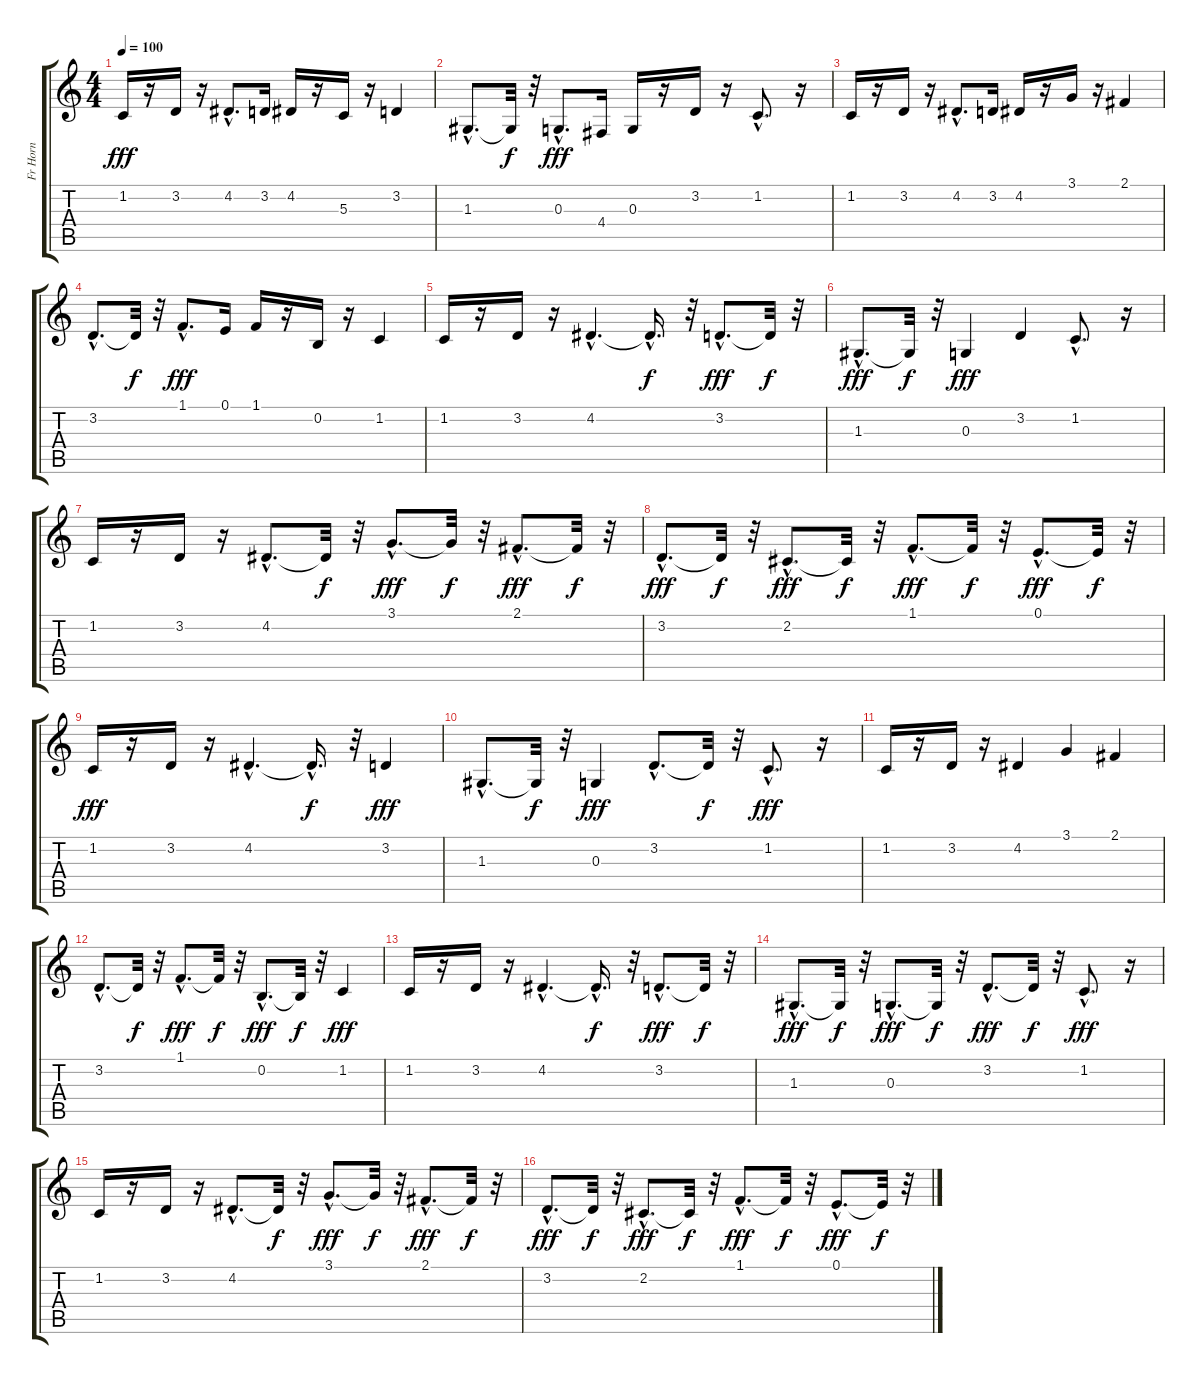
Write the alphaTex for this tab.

\track ("Fr Horn" "Fr Horn") {instrument frenchhorn}
\staff {score tabs}
\tuning (E4 B3 G3 D3 A2 E2) {hide}
\ts (4 4)
\tempo 100
\clef g2
\ks c
1.2.16{dy fff} r.16 3.2.16 r.16 4.2{hac}.8{d} 3.2.16 4.2.16 r.16 5.3.16 r.16 3.2.4 |
1.3{hac}.8{d} 1.3{t}.32{dy f} r.32 0.3{hac}.8{d dy fff} 4.4.16 0.3.16 r.16 3.2.16 r.16 1.2{hac}.8{d} r.16 |
1.2.16 r.16 3.2.16 r.16 4.2{hac}.8{d} 3.2.16 4.2.16 r.16 3.1.16 r.16 2.1.4 |
3.2{hac}.8{d} 3.2{t}.32{dy f} r.32 1.1{hac}.8{d dy fff} 0.1.16 1.1.16 r.16 0.2.16 r.16 1.2.4 |
1.2.16 r.16 3.2.16 r.16 4.2{hac}.4{d} 4.2{hac t}.16{d dy f} r.32 3.2{hac}.8{d dy fff} 3.2{t}.32{dy f} r.32 |
1.3{hac}.8{d dy fff} 1.3{t}.32{dy f} r.32 0.3.4{dy fff} 3.2.4 1.2{hac}.8{d} r.16 |
1.2.16 r.16 3.2.16 r.16 4.2{hac}.8{d} 4.2{t}.32{dy f} r.32 3.1{hac}.8{d dy fff} 3.1{t}.32{dy f} r.32 2.1{hac}.8{d dy fff} 2.1{t}.32{dy f} r.32 |
3.2{hac}.8{d dy fff} 3.2{t}.32{dy f} r.32 2.2{hac}.8{d dy fff} 2.2{t}.32{dy f} r.32 1.1{hac}.8{d dy fff} 1.1{t}.32{dy f} r.32 0.1{hac}.8{d dy fff} 0.1{t}.32{dy f} r.32 |
1.2.16{dy fff} r.16 3.2.16 r.16 4.2{hac}.4{d} 4.2{hac t}.16{d dy f} r.32 3.2.4{dy fff} |
1.3{hac}.8{d} 1.3{t}.32{dy f} r.32 0.3.4{dy fff} 3.2{hac}.8{d} 3.2{t}.32{dy f} r.32 1.2{hac}.8{d dy fff} r.16 |
1.2.16 r.16 3.2.16 r.16 4.2.4 3.1.4 2.1.4 |
3.2{hac}.8{d} 3.2{t}.32{dy f} r.32 1.1{hac}.8{d dy fff} 1.1{t}.32{dy f} r.32 0.2{hac}.8{d dy fff} 0.2{t}.32{dy f} r.32 1.2.4{dy fff} |
1.2.16{volume 16} r.16 3.2.16 r.16 4.2{hac}.4{d} 4.2{hac t}.16{d dy f} r.32 3.2{hac}.8{d dy fff} 3.2{t}.32{dy f} r.32 |
1.3{hac}.8{d dy fff} 1.3{t}.32{dy f} r.32 0.3{hac}.8{d dy fff} 0.3{t}.32{dy f} r.32 3.2{hac}.8{d dy fff} 3.2{t}.32{dy f} r.32 1.2{hac}.8{d dy fff} r.16 |
1.2.16 r.16 3.2.16 r.16 4.2{hac}.8{d} 4.2{t}.32{dy f} r.32 3.1{hac}.8{d dy fff} 3.1{t}.32{dy f} r.32 2.1{hac}.8{d dy fff} 2.1{t}.32{dy f} r.32 |
3.2{hac}.8{d dy fff} 3.2{t}.32{dy f} r.32 2.2{hac}.8{d dy fff} 2.2{t}.32{dy f} r.32 1.1{hac}.8{d dy fff} 1.1{t}.32{dy f} r.32 0.1{hac}.8{d dy fff} 0.1{t}.32{dy f} r.32
